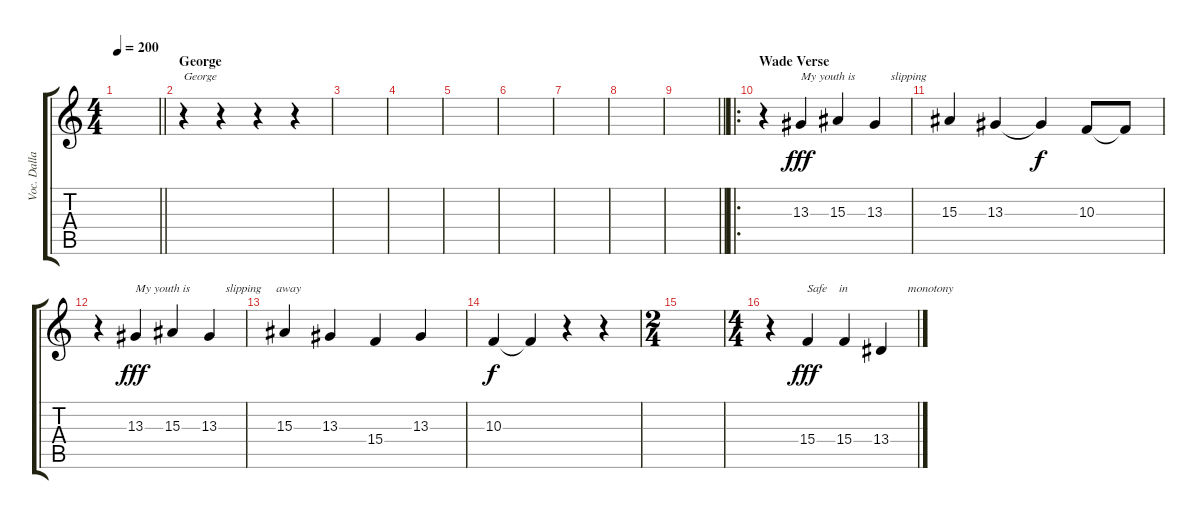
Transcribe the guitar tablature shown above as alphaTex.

\track ("Voc. Dallas,  Wade" "Voc. Dalla") {instrument oboe}
\staff {score tabs}
\tuning (E4 B3 G3 D3 A2 D2) {hide}
\ts (4 4)
\tempo 200
\clef g2
\barLineRight lightlight
\ks c
|
\section ("" "George")
r.4{txt "George"} r.4 r.4 r.4 |
|
|
|
|
|
|
\barLineRight lightlight
|
\ro
\section ("" "Wade Verse")
r.4{instrument tenorsax} 13.3.4{txt "My youth is            slipping" dy fff} 15.3.4 13.3.4 |
15.3.4 13.3.4 13.3{t}.4{dy f} 10.3.8 10.3{t}.8 |
r.4 13.3.4{txt "My youth is            slipping     away" dy fff} 15.3.4 13.3.4 |
15.3.4 13.3.4 15.4.4 13.3.4 |
10.3.4{dy f} 10.3{t}.4 r.4 r.4 |
\ts (2 4)
|
\ts (4 4)
r.4 15.4.4{txt "Safe    in                    monotony" dy fff} 15.4.4 13.4.4
